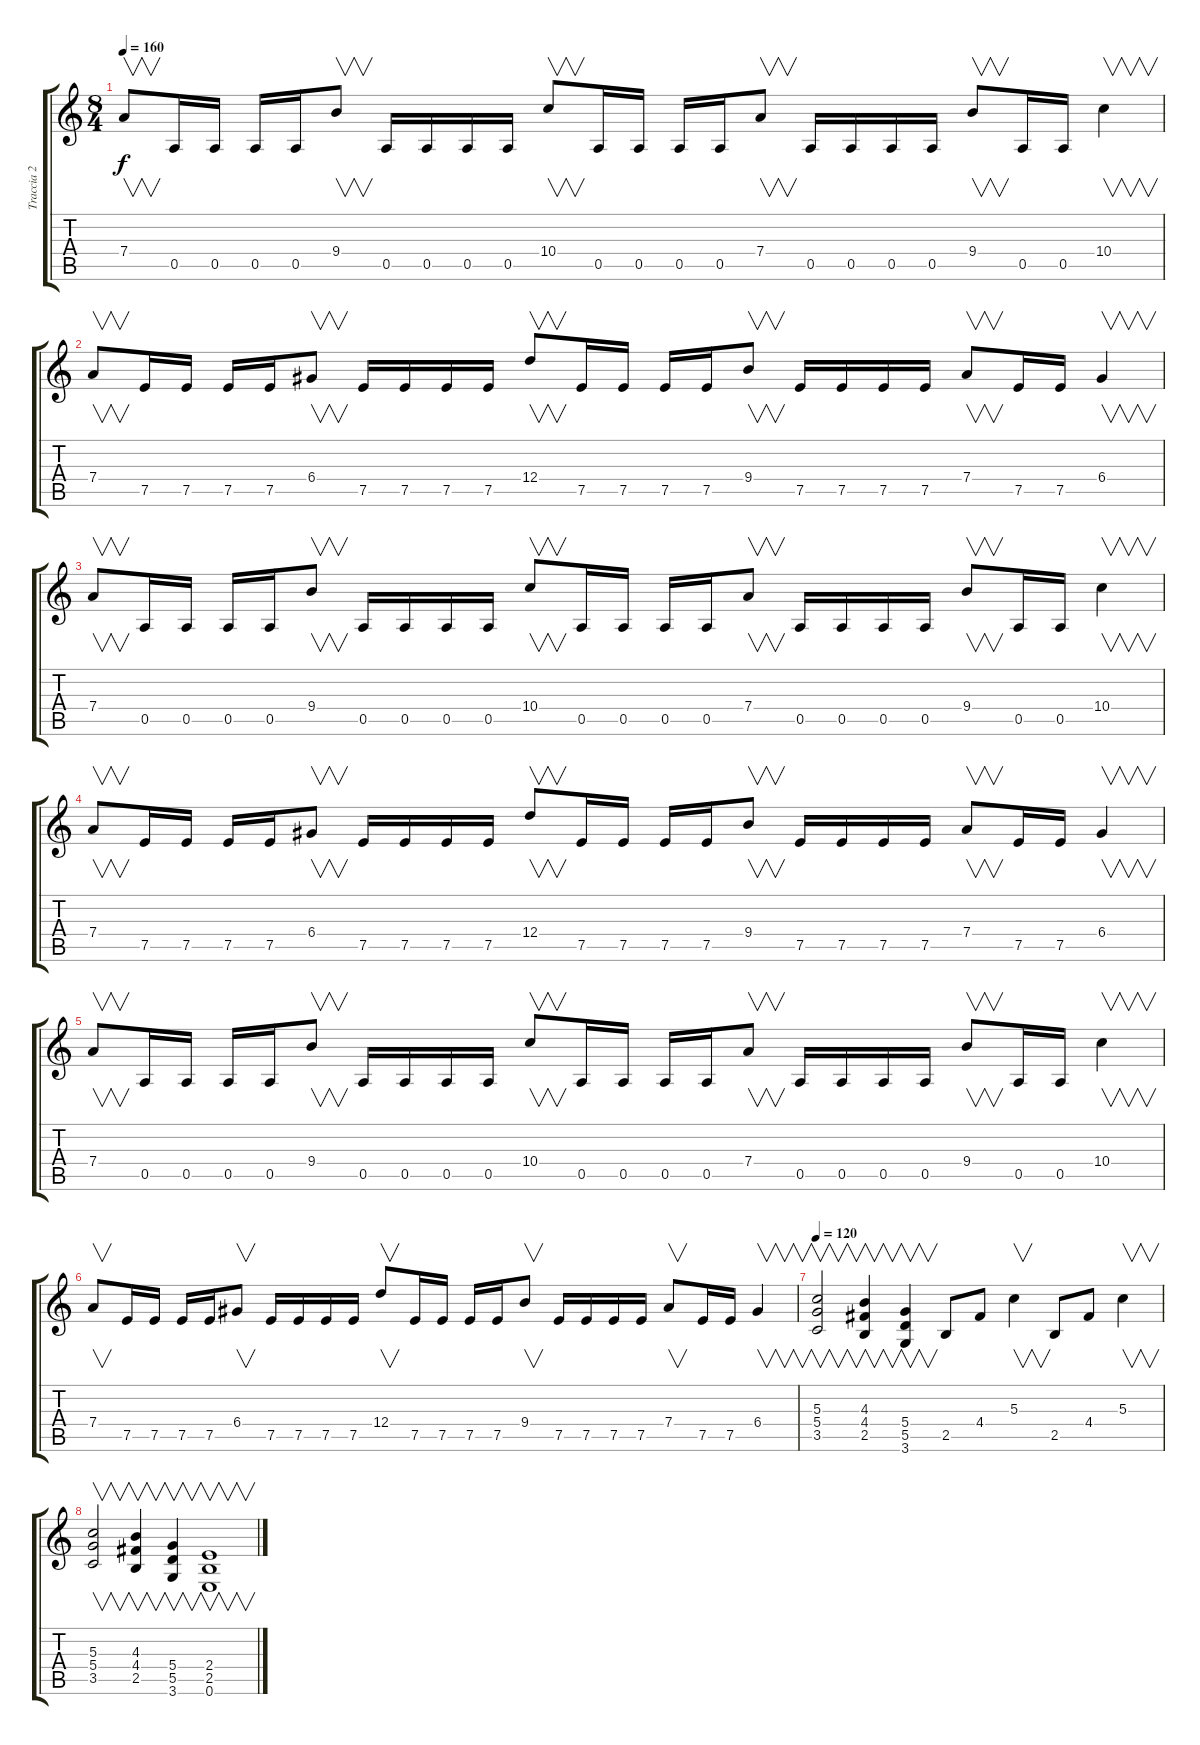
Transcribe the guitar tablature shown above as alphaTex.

\track ("Traccia 2" "Traccia 2") {instrument distortionguitar}
\staff {score tabs}
\tuning (E4 B3 G3 D3 A2 E2) {hide}
\ts (8 4)
\tempo 160
\clef g2
\ks c
7.4.8{v dy f} 0.5.16 0.5.16 0.5.16 0.5.16 9.4.8{v} 0.5.16 0.5.16 0.5.16 0.5.16 10.4.8{v} 0.5.16 0.5.16 0.5.16 0.5.16 7.4.8{v} 0.5.16 0.5.16 0.5.16 0.5.16 9.4.8{v} 0.5.16 0.5.16 10.4.4{v} |
7.4.8{v} 7.5.16 7.5.16 7.5.16 7.5.16 6.4.8{v} 7.5.16 7.5.16 7.5.16 7.5.16 12.4.8{v} 7.5.16 7.5.16 7.5.16 7.5.16 9.4.8{v} 7.5.16 7.5.16 7.5.16 7.5.16 7.4.8{v} 7.5.16 7.5.16 6.4.4{v} |
7.4.8{v} 0.5.16 0.5.16 0.5.16 0.5.16 9.4.8{v} 0.5.16 0.5.16 0.5.16 0.5.16 10.4.8{v} 0.5.16 0.5.16 0.5.16 0.5.16 7.4.8{v} 0.5.16 0.5.16 0.5.16 0.5.16 9.4.8{v} 0.5.16 0.5.16 10.4.4{v} |
7.4.8{v} 7.5.16 7.5.16 7.5.16 7.5.16 6.4.8{v} 7.5.16 7.5.16 7.5.16 7.5.16 12.4.8{v} 7.5.16 7.5.16 7.5.16 7.5.16 9.4.8{v} 7.5.16 7.5.16 7.5.16 7.5.16 7.4.8{v} 7.5.16 7.5.16 6.4.4{v} |
7.4.8{v} 0.5.16 0.5.16 0.5.16 0.5.16 9.4.8{v} 0.5.16 0.5.16 0.5.16 0.5.16 10.4.8{v} 0.5.16 0.5.16 0.5.16 0.5.16 7.4.8{v} 0.5.16 0.5.16 0.5.16 0.5.16 9.4.8{v} 0.5.16 0.5.16 10.4.4{v} |
7.4.8{v} 7.5.16 7.5.16 7.5.16 7.5.16 6.4.8{v} 7.5.16 7.5.16 7.5.16 7.5.16 12.4.8{v} 7.5.16 7.5.16 7.5.16 7.5.16 9.4.8{v} 7.5.16 7.5.16 7.5.16 7.5.16 7.4.8{v} 7.5.16 7.5.16 6.4.4{v} |
\tempo 120
(5.3 5.4 3.5).2{v} (4.3 4.4 2.5).4{v} (5.4 5.5 3.6).4{v} 2.5.8 4.4.8 5.3.4{v} 2.5.8 4.4.8 5.3.4{v} |
(5.3 5.4 3.5).2{v} (4.3 4.4 2.5).4{v} (5.4 5.5 3.6).4{v} (2.4 2.5 0.6).1{v}
